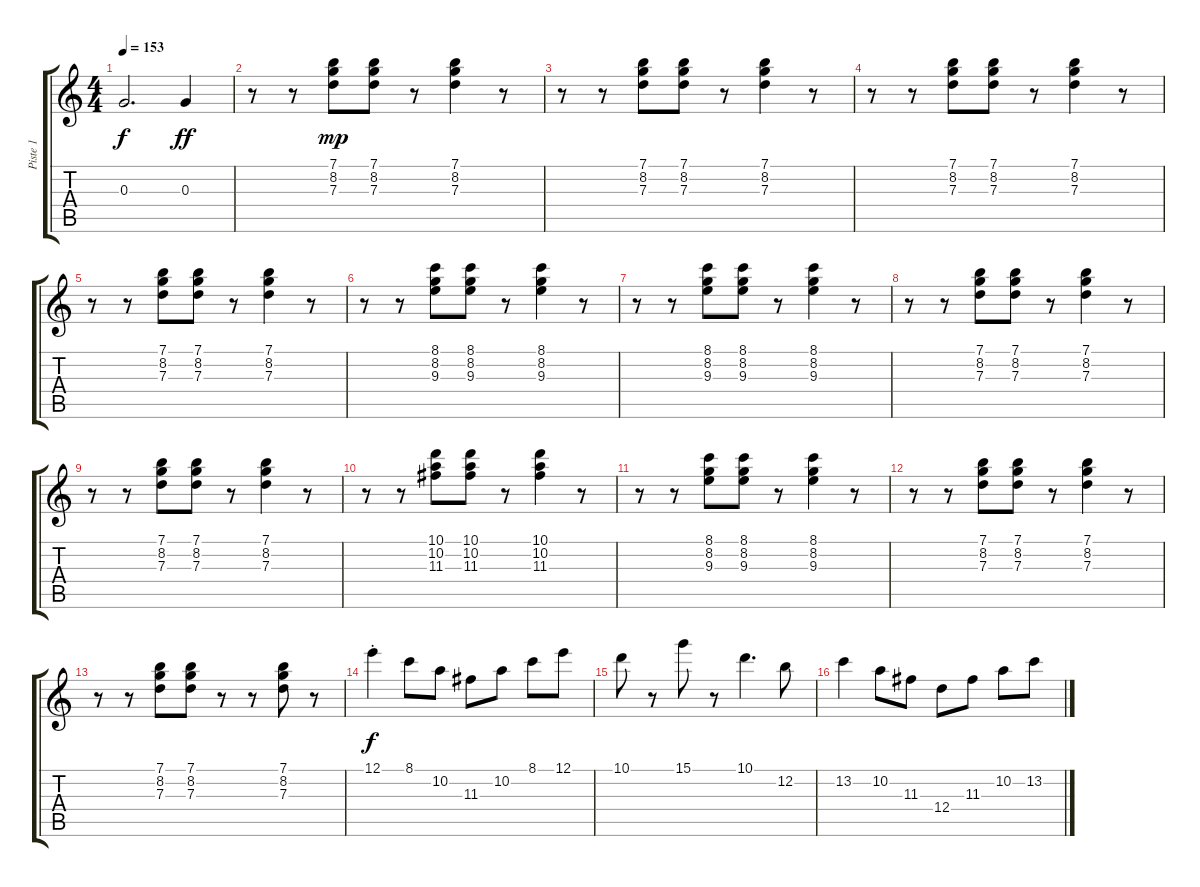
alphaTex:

\track ("Piste 1" "Piste 1") {instrument acousticguitarsteel}
\staff {score tabs}
\tuning (E4 B3 G3 D3 A2 E2) {hide}
\ts (4 4)
\tempo 153
\clef g2
\ks c
0.3.2{d dy f} 0.3.4{dy ff} |
r.8 r.8 (7.1 8.2 7.3).8{dy mp} (7.1 8.2 7.3).8 r.8 (7.1 8.2 7.3).4 r.8 |
r.8 r.8 (7.1 8.2 7.3).8 (7.1 8.2 7.3).8 r.8 (7.1 8.2 7.3).4 r.8 |
r.8 r.8 (7.1 8.2 7.3).8 (7.1 8.2 7.3).8 r.8 (7.1 8.2 7.3).4 r.8 |
r.8 r.8 (7.1 8.2 7.3).8 (7.1 8.2 7.3).8 r.8 (7.1 8.2 7.3).4 r.8 |
r.8 r.8 (8.1 8.2 9.3).8 (8.1 8.2 9.3).8 r.8 (8.1 8.2 9.3).4 r.8 |
r.8 r.8 (8.1 8.2 9.3).8 (8.1 8.2 9.3).8 r.8 (8.1 8.2 9.3).4 r.8 |
r.8 r.8 (7.1 8.2 7.3).8 (7.1 8.2 7.3).8 r.8 (7.1 8.2 7.3).4 r.8 |
r.8 r.8 (7.1 8.2 7.3).8 (7.1 8.2 7.3).8 r.8 (7.1 8.2 7.3).4 r.8 |
r.8 r.8 (10.1 10.2 11.3).8 (10.1 10.2 11.3).8 r.8 (10.1 10.2 11.3).4 r.8 |
r.8 r.8 (8.1 8.2 9.3).8 (8.1 8.2 9.3).8 r.8 (8.1 8.2 9.3).4 r.8 |
r.8 r.8 (7.1 8.2 7.3).8 (7.1 8.2 7.3).8 r.8 (7.1 8.2 7.3).4 r.8 |
r.8 r.8 (7.1 8.2 7.3).8 (7.1 8.2 7.3).8 r.8 r.8 (7.1 8.2 7.3).8 r.8 |
12.1{st}.4{dy f} 8.1.8 10.2.8 11.3.8 10.2.8 8.1.8 12.1.8 |
10.1.8 r.8 15.1.8 r.8 10.1.4{d} 12.2.8 |
13.2.4 10.2.8 11.3.8 12.4.8 11.3.8 10.2.8 13.2.8
